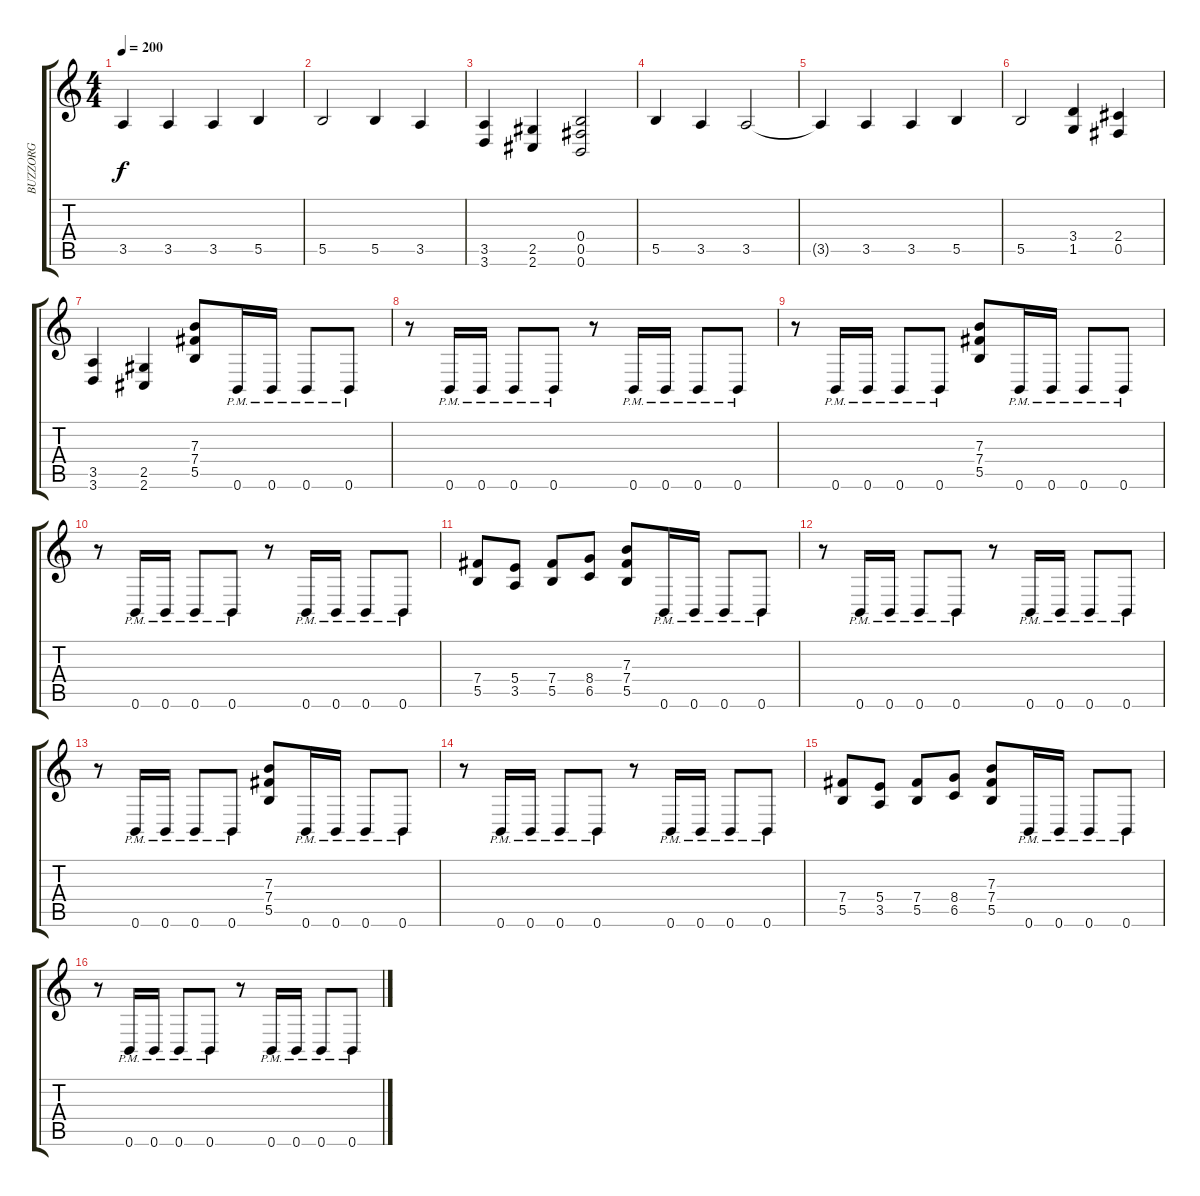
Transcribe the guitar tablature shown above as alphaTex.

\track ("BUZZORG" "BUZZORG") {instrument distortionguitar}
\staff {score tabs}
\tuning (Db4 Ab3 E3 B2 Gb2 B1) {hide}
\ts (4 4)
\tempo 200
\clef g2
\ks c
3.5{t}.4{dy f} 3.5.4 3.5.4 5.5.4 |
5.5.2 5.5.4 3.5.4 |
(3.5 3.6).4 (2.5 2.6).4 (0.4 0.5 0.6).2 |
5.5.4 3.5.4 3.5.2 |
3.5{t}.4 3.5.4 3.5.4 5.5.4 |
5.5.2 (3.4 1.5).4 (2.4 0.5).4 |
(3.5 3.6).4 (2.5 2.6).4 (7.3 7.4 5.5).8 0.6{pm}.16 0.6{pm}.16 0.6{pm}.8 0.6{pm}.8 |
r.8 0.6{pm}.16 0.6{pm}.16 0.6{pm}.8 0.6{pm}.8 r.8 0.6{pm}.16 0.6{pm}.16 0.6{pm}.8 0.6{pm}.8 |
r.8 0.6{pm}.16 0.6{pm}.16 0.6{pm}.8 0.6{pm}.8 (7.3 7.4 5.5).8 0.6{pm}.16 0.6{pm}.16 0.6{pm}.8 0.6{pm}.8 |
r.8 0.6{pm}.16 0.6{pm}.16 0.6{pm}.8 0.6{pm}.8 r.8 0.6{pm}.16 0.6{pm}.16 0.6{pm}.8 0.6{pm}.8 |
(7.4 5.5).8 (5.4 3.5).8 (7.4 5.5).8 (8.4 6.5).8 (7.3 7.4 5.5).8 0.6{pm}.16 0.6{pm}.16 0.6{pm}.8 0.6{pm}.8 |
r.8 0.6{pm}.16 0.6{pm}.16 0.6{pm}.8 0.6{pm}.8 r.8 0.6{pm}.16 0.6{pm}.16 0.6{pm}.8 0.6{pm}.8 |
r.8 0.6{pm}.16 0.6{pm}.16 0.6{pm}.8 0.6{pm}.8 (7.3 7.4 5.5).8 0.6{pm}.16 0.6{pm}.16 0.6{pm}.8 0.6{pm}.8 |
r.8 0.6{pm}.16 0.6{pm}.16 0.6{pm}.8 0.6{pm}.8 r.8 0.6{pm}.16 0.6{pm}.16 0.6{pm}.8 0.6{pm}.8 |
(7.4 5.5).8 (5.4 3.5).8 (7.4 5.5).8 (8.4 6.5).8 (7.3 7.4 5.5).8 0.6{pm}.16 0.6{pm}.16 0.6{pm}.8 0.6{pm}.8 |
r.8 0.6{pm}.16 0.6{pm}.16 0.6{pm}.8 0.6{pm}.8 r.8 0.6{pm}.16 0.6{pm}.16 0.6{pm}.8 0.6{pm}.8
